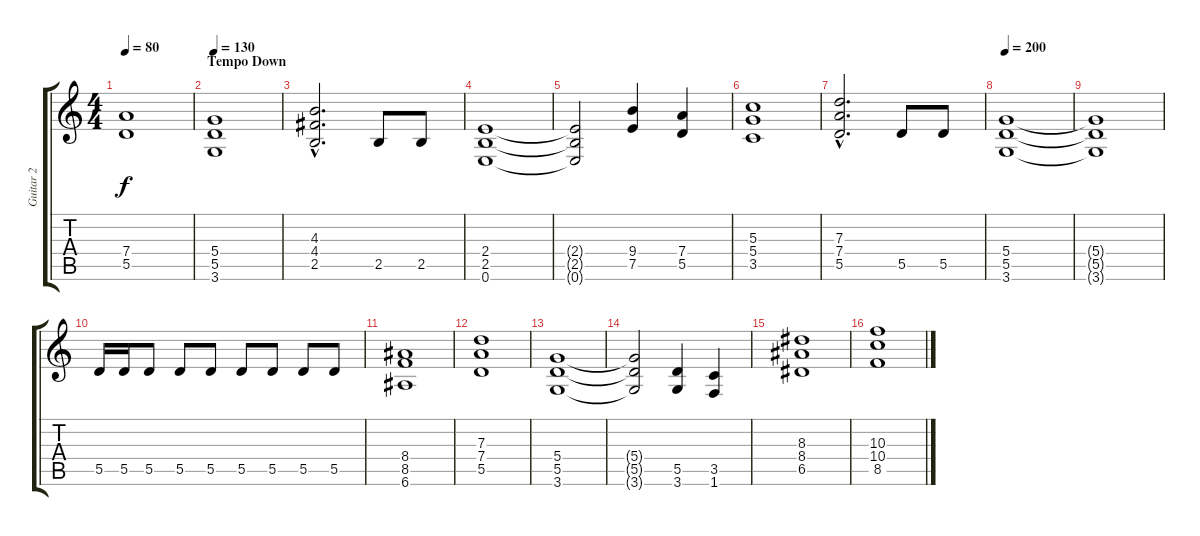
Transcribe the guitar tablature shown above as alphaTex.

\track ("Guitar 2" "Guitar 2") {instrument distortionguitar}
\staff {score tabs}
\tuning (E4 B3 G3 D3 A2 E2) {hide}
\ts (4 4)
\tempo 80
\clef g2
\ks c
(7.4{t} 5.5{t}).1{dy f} |
\section ("" "Tempo Down")
\tempo 130
(5.4 5.5 3.6).1{volume 13} |
(4.3{hac} 4.4{hac} 2.5{hac}).2{d} 2.5.8 2.5.8 |
(2.4 2.5 0.6).1 |
(2.4{t} 2.5{t} 0.6{t}).2 (9.4 7.5).4 (7.4 5.5).4 |
(5.3 5.4 3.5).1 |
(7.3{hac} 7.4{hac} 5.5{hac}).2{d} 5.5.8 5.5.8 |
\tempo 200
(5.4 5.5 3.6).1 |
(5.4{t} 5.5{t} 3.6{t}).1 |
5.5.16 5.5.16 5.5.8 5.5.8 5.5.8 5.5.8 5.5.8 5.5.8 5.5.8 |
\section ("" "")
(8.4 8.5 6.6).1 |
(7.3 7.4 5.5).1 |
(5.4 5.5 3.6).1 |
(5.4{t} 5.5{t} 3.6{t}).2 (5.5 3.6).4 (3.5 1.6).4 |
(8.3 8.4 6.5).1 |
(10.3 10.4 8.5).1
